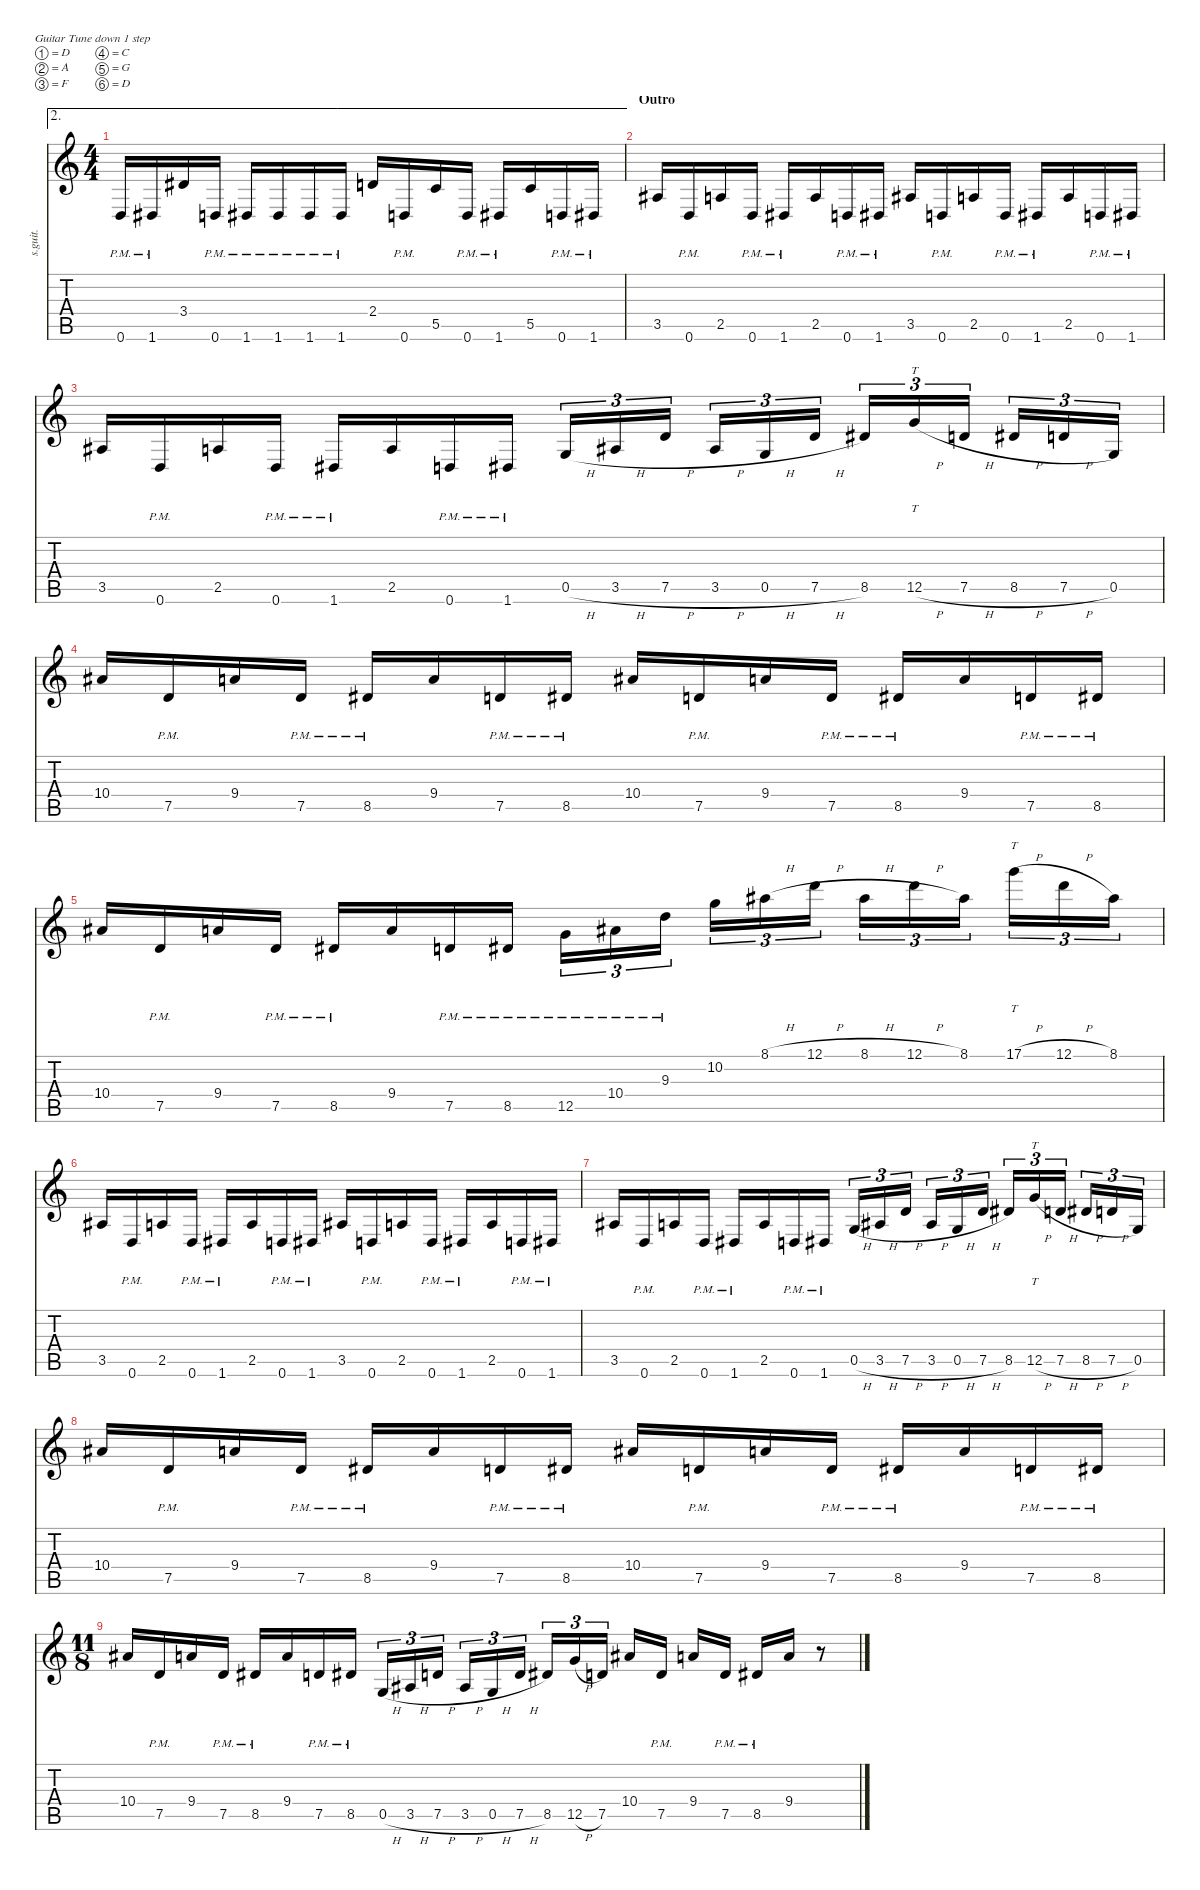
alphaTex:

\defaultSystemsLayout 4
\hideDynamics
\bracketExtendMode nobrackets
\track ("Muhammed Suicmez" "s.guit.") {instrument distortionguitar}
\staff {score tabs}
\tuning (D4 A3 F3 C3 G2 D2)
\ae 2
\ts (4 4)
\tempo (120 hide)
\clef g2
\ks c
0.6{pm}.16{lyrics (0 "") lyrics (1 "") lyrics (2 "") lyrics (3 "") lyrics (4 "") dy f} 1.6{pm acc #}.16{lyrics (0 "") lyrics (1 "") lyrics (2 "") lyrics (3 "") lyrics (4 "")} 3.4{acc #}.16{lyrics (0 "") lyrics (1 "") lyrics (2 "") lyrics (3 "") lyrics (4 "")} 0.6{pm}.16{lyrics (0 "") lyrics (1 "") lyrics (2 "") lyrics (3 "") lyrics (4 "")} 1.6{pm acc #}.16{lyrics (0 "") lyrics (1 "") lyrics (2 "") lyrics (3 "") lyrics (4 "")} 1.6{pm acc #}.16{lyrics (0 "") lyrics (1 "") lyrics (2 "") lyrics (3 "") lyrics (4 "")} 1.6{pm acc #}.16{lyrics (0 "") lyrics (1 "") lyrics (2 "") lyrics (3 "") lyrics (4 "")} 1.6{pm acc #}.16{lyrics (0 "") lyrics (1 "") lyrics (2 "") lyrics (3 "") lyrics (4 "")} 2.4.16{lyrics (0 "") lyrics (1 "") lyrics (2 "") lyrics (3 "") lyrics (4 "")} 0.6{pm}.16{lyrics (0 "") lyrics (1 "") lyrics (2 "") lyrics (3 "") lyrics (4 "")} 5.5.16{lyrics (0 "") lyrics (1 "") lyrics (2 "") lyrics (3 "") lyrics (4 "")} 0.6{pm}.16{lyrics (0 "") lyrics (1 "") lyrics (2 "") lyrics (3 "") lyrics (4 "")} 1.6{pm acc #}.16{lyrics (0 "") lyrics (1 "") lyrics (2 "") lyrics (3 "") lyrics (4 "")} 5.5.16{lyrics (0 "") lyrics (1 "") lyrics (2 "") lyrics (3 "") lyrics (4 "")} 0.6{pm}.16{lyrics (0 "") lyrics (1 "") lyrics (2 "") lyrics (3 "") lyrics (4 "")} 1.6{pm acc #}.16{lyrics (0 "") lyrics (1 "") lyrics (2 "") lyrics (3 "") lyrics (4 "")} |
\section ("" "Outro")
3.5{acc #}.16{lyrics (0 "") lyrics (1 "") lyrics (2 "") lyrics (3 "") lyrics (4 "")} 0.6{pm}.16{lyrics (0 "") lyrics (1 "") lyrics (2 "") lyrics (3 "") lyrics (4 "")} 2.5.16{lyrics (0 "") lyrics (1 "") lyrics (2 "") lyrics (3 "") lyrics (4 "")} 0.6{pm}.16{lyrics (0 "") lyrics (1 "") lyrics (2 "") lyrics (3 "") lyrics (4 "")} 1.6{pm acc #}.16{lyrics (0 "") lyrics (1 "") lyrics (2 "") lyrics (3 "") lyrics (4 "")} 2.5.16{lyrics (0 "") lyrics (1 "") lyrics (2 "") lyrics (3 "") lyrics (4 "")} 0.6{pm}.16{lyrics (0 "") lyrics (1 "") lyrics (2 "") lyrics (3 "") lyrics (4 "")} 1.6{pm acc #}.16{lyrics (0 "") lyrics (1 "") lyrics (2 "") lyrics (3 "") lyrics (4 "")} 3.5{acc #}.16{lyrics (0 "") lyrics (1 "") lyrics (2 "") lyrics (3 "") lyrics (4 "")} 0.6{pm}.16{lyrics (0 "") lyrics (1 "") lyrics (2 "") lyrics (3 "") lyrics (4 "")} 2.5.16{lyrics (0 "") lyrics (1 "") lyrics (2 "") lyrics (3 "") lyrics (4 "")} 0.6{pm}.16{lyrics (0 "") lyrics (1 "") lyrics (2 "") lyrics (3 "") lyrics (4 "")} 1.6{pm acc #}.16{lyrics (0 "") lyrics (1 "") lyrics (2 "") lyrics (3 "") lyrics (4 "")} 2.5.16{lyrics (0 "") lyrics (1 "") lyrics (2 "") lyrics (3 "") lyrics (4 "")} 0.6{pm}.16{lyrics (0 "") lyrics (1 "") lyrics (2 "") lyrics (3 "") lyrics (4 "")} 1.6{pm acc #}.16{lyrics (0 "") lyrics (1 "") lyrics (2 "") lyrics (3 "") lyrics (4 "")} |
3.5{acc #}.16{lyrics (0 "") lyrics (1 "") lyrics (2 "") lyrics (3 "") lyrics (4 "")} 0.6{pm}.16{lyrics (0 "") lyrics (1 "") lyrics (2 "") lyrics (3 "") lyrics (4 "")} 2.5.16{lyrics (0 "") lyrics (1 "") lyrics (2 "") lyrics (3 "") lyrics (4 "")} 0.6{pm}.16{lyrics (0 "") lyrics (1 "") lyrics (2 "") lyrics (3 "") lyrics (4 "")} 1.6{pm acc #}.16{lyrics (0 "") lyrics (1 "") lyrics (2 "") lyrics (3 "") lyrics (4 "")} 2.5.16{lyrics (0 "") lyrics (1 "") lyrics (2 "") lyrics (3 "") lyrics (4 "")} 0.6{pm}.16{lyrics (0 "") lyrics (1 "") lyrics (2 "") lyrics (3 "") lyrics (4 "")} 1.6{pm acc #}.16{lyrics (0 "") lyrics (1 "") lyrics (2 "") lyrics (3 "") lyrics (4 "")} 0.5{h}.16{tu (3 2) lyrics (0 "") lyrics (1 "") lyrics (2 "") lyrics (3 "") lyrics (4 "") dy mf} 3.5{h acc #}.16{tu (3 2) lyrics (0 "") lyrics (1 "") lyrics (2 "") lyrics (3 "") lyrics (4 "")} 7.5{h}.16{tu (3 2) lyrics (0 "") lyrics (1 "") lyrics (2 "") lyrics (3 "") lyrics (4 "")} 3.5{h acc #}.16{tu (3 2) lyrics (0 "") lyrics (1 "") lyrics (2 "") lyrics (3 "") lyrics (4 "")} 0.5{h}.16{tu (3 2) lyrics (0 "") lyrics (1 "") lyrics (2 "") lyrics (3 "") lyrics (4 "")} 7.5{h}.16{tu (3 2) lyrics (0 "") lyrics (1 "") lyrics (2 "") lyrics (3 "") lyrics (4 "")} 8.5{acc #}.16{tu (3 2) lyrics (0 "") lyrics (1 "") lyrics (2 "") lyrics (3 "") lyrics (4 "")} 12.5{h}.16{tt tu (3 2) lyrics (0 "") lyrics (1 "") lyrics (2 "") lyrics (3 "") lyrics (4 "")} 7.5{h}.16{tu (3 2) lyrics (0 "") lyrics (1 "") lyrics (2 "") lyrics (3 "") lyrics (4 "")} 8.5{h acc #}.16{tu (3 2) lyrics (0 "") lyrics (1 "") lyrics (2 "") lyrics (3 "") lyrics (4 "")} 7.5{h}.16{tu (3 2) lyrics (0 "") lyrics (1 "") lyrics (2 "") lyrics (3 "") lyrics (4 "")} 0.5.16{tu (3 2) lyrics (0 "") lyrics (1 "") lyrics (2 "") lyrics (3 "") lyrics (4 "")} |
10.4{acc #}.16{lyrics (0 "") lyrics (1 "") lyrics (2 "") lyrics (3 "") lyrics (4 "") dy f} 7.5{pm}.16{lyrics (0 "") lyrics (1 "") lyrics (2 "") lyrics (3 "") lyrics (4 "")} 9.4.16{lyrics (0 "") lyrics (1 "") lyrics (2 "") lyrics (3 "") lyrics (4 "")} 7.5{pm}.16{lyrics (0 "") lyrics (1 "") lyrics (2 "") lyrics (3 "") lyrics (4 "")} 8.5{pm acc #}.16{lyrics (0 "") lyrics (1 "") lyrics (2 "") lyrics (3 "") lyrics (4 "")} 9.4.16{lyrics (0 "") lyrics (1 "") lyrics (2 "") lyrics (3 "") lyrics (4 "")} 7.5{pm}.16{lyrics (0 "") lyrics (1 "") lyrics (2 "") lyrics (3 "") lyrics (4 "")} 8.5{pm acc #}.16{lyrics (0 "") lyrics (1 "") lyrics (2 "") lyrics (3 "") lyrics (4 "")} 10.4{acc #}.16{lyrics (0 "") lyrics (1 "") lyrics (2 "") lyrics (3 "") lyrics (4 "")} 7.5{pm}.16{lyrics (0 "") lyrics (1 "") lyrics (2 "") lyrics (3 "") lyrics (4 "")} 9.4.16{lyrics (0 "") lyrics (1 "") lyrics (2 "") lyrics (3 "") lyrics (4 "")} 7.5{pm}.16{lyrics (0 "") lyrics (1 "") lyrics (2 "") lyrics (3 "") lyrics (4 "")} 8.5{pm acc #}.16{lyrics (0 "") lyrics (1 "") lyrics (2 "") lyrics (3 "") lyrics (4 "")} 9.4.16{lyrics (0 "") lyrics (1 "") lyrics (2 "") lyrics (3 "") lyrics (4 "")} 7.5{pm}.16{lyrics (0 "") lyrics (1 "") lyrics (2 "") lyrics (3 "") lyrics (4 "")} 8.5{pm acc #}.16{lyrics (0 "") lyrics (1 "") lyrics (2 "") lyrics (3 "") lyrics (4 "")} |
10.4{acc #}.16{lyrics (0 "") lyrics (1 "") lyrics (2 "") lyrics (3 "") lyrics (4 "")} 7.5{pm}.16{lyrics (0 "") lyrics (1 "") lyrics (2 "") lyrics (3 "") lyrics (4 "")} 9.4.16{lyrics (0 "") lyrics (1 "") lyrics (2 "") lyrics (3 "") lyrics (4 "")} 7.5{pm}.16{lyrics (0 "") lyrics (1 "") lyrics (2 "") lyrics (3 "") lyrics (4 "")} 8.5{pm acc #}.16{lyrics (0 "") lyrics (1 "") lyrics (2 "") lyrics (3 "") lyrics (4 "")} 9.4.16{lyrics (0 "") lyrics (1 "") lyrics (2 "") lyrics (3 "") lyrics (4 "")} 7.5{pm}.16{lyrics (0 "") lyrics (1 "") lyrics (2 "") lyrics (3 "") lyrics (4 "")} 8.5{pm acc #}.16{lyrics (0 "") lyrics (1 "") lyrics (2 "") lyrics (3 "") lyrics (4 "")} 12.5{pm}.16{tu (3 2) lyrics (0 "") lyrics (1 "") lyrics (2 "") lyrics (3 "") lyrics (4 "")} 10.4{pm acc #}.16{tu (3 2) lyrics (0 "") lyrics (1 "") lyrics (2 "") lyrics (3 "") lyrics (4 "")} 9.3{pm}.16{tu (3 2) lyrics (0 "") lyrics (1 "") lyrics (2 "") lyrics (3 "") lyrics (4 "")} 10.2.16{tu (3 2) lyrics (0 "") lyrics (1 "") lyrics (2 "") lyrics (3 "") lyrics (4 "")} 8.1{h acc #}.16{tu (3 2) lyrics (0 "") lyrics (1 "") lyrics (2 "") lyrics (3 "") lyrics (4 "")} 12.1{h}.16{tu (3 2) lyrics (0 "") lyrics (1 "") lyrics (2 "") lyrics (3 "") lyrics (4 "")} 8.1{h acc #}.16{tu (3 2) lyrics (0 "") lyrics (1 "") lyrics (2 "") lyrics (3 "") lyrics (4 "")} 12.1{h}.16{tu (3 2) lyrics (0 "") lyrics (1 "") lyrics (2 "") lyrics (3 "") lyrics (4 "")} 8.1{acc #}.16{tu (3 2) lyrics (0 "") lyrics (1 "") lyrics (2 "") lyrics (3 "") lyrics (4 "")} 17.1{h}.16{tt tu (3 2) lyrics (0 "") lyrics (1 "") lyrics (2 "") lyrics (3 "") lyrics (4 "")} 12.1{h}.16{tu (3 2) lyrics (0 "") lyrics (1 "") lyrics (2 "") lyrics (3 "") lyrics (4 "")} 8.1{acc #}.16{tu (3 2) lyrics (0 "") lyrics (1 "") lyrics (2 "") lyrics (3 "") lyrics (4 "")} |
3.5{acc #}.16{lyrics (0 "") lyrics (1 "") lyrics (2 "") lyrics (3 "") lyrics (4 "")} 0.6{pm}.16{lyrics (0 "") lyrics (1 "") lyrics (2 "") lyrics (3 "") lyrics (4 "")} 2.5.16{lyrics (0 "") lyrics (1 "") lyrics (2 "") lyrics (3 "") lyrics (4 "")} 0.6{pm}.16{lyrics (0 "") lyrics (1 "") lyrics (2 "") lyrics (3 "") lyrics (4 "")} 1.6{pm acc #}.16{lyrics (0 "") lyrics (1 "") lyrics (2 "") lyrics (3 "") lyrics (4 "")} 2.5.16{lyrics (0 "") lyrics (1 "") lyrics (2 "") lyrics (3 "") lyrics (4 "")} 0.6{pm}.16{lyrics (0 "") lyrics (1 "") lyrics (2 "") lyrics (3 "") lyrics (4 "")} 1.6{pm acc #}.16{lyrics (0 "") lyrics (1 "") lyrics (2 "") lyrics (3 "") lyrics (4 "")} 3.5{acc #}.16{lyrics (0 "") lyrics (1 "") lyrics (2 "") lyrics (3 "") lyrics (4 "")} 0.6{pm}.16{lyrics (0 "") lyrics (1 "") lyrics (2 "") lyrics (3 "") lyrics (4 "")} 2.5.16{lyrics (0 "") lyrics (1 "") lyrics (2 "") lyrics (3 "") lyrics (4 "")} 0.6{pm}.16{lyrics (0 "") lyrics (1 "") lyrics (2 "") lyrics (3 "") lyrics (4 "")} 1.6{pm acc #}.16{lyrics (0 "") lyrics (1 "") lyrics (2 "") lyrics (3 "") lyrics (4 "")} 2.5.16{lyrics (0 "") lyrics (1 "") lyrics (2 "") lyrics (3 "") lyrics (4 "")} 0.6{pm}.16{lyrics (0 "") lyrics (1 "") lyrics (2 "") lyrics (3 "") lyrics (4 "")} 1.6{pm acc #}.16{lyrics (0 "") lyrics (1 "") lyrics (2 "") lyrics (3 "") lyrics (4 "")} |
3.5{acc #}.16{lyrics (0 "") lyrics (1 "") lyrics (2 "") lyrics (3 "") lyrics (4 "")} 0.6{pm}.16{lyrics (0 "") lyrics (1 "") lyrics (2 "") lyrics (3 "") lyrics (4 "")} 2.5.16{lyrics (0 "") lyrics (1 "") lyrics (2 "") lyrics (3 "") lyrics (4 "")} 0.6{pm}.16{lyrics (0 "") lyrics (1 "") lyrics (2 "") lyrics (3 "") lyrics (4 "")} 1.6{pm acc #}.16{lyrics (0 "") lyrics (1 "") lyrics (2 "") lyrics (3 "") lyrics (4 "")} 2.5.16{lyrics (0 "") lyrics (1 "") lyrics (2 "") lyrics (3 "") lyrics (4 "")} 0.6{pm}.16{lyrics (0 "") lyrics (1 "") lyrics (2 "") lyrics (3 "") lyrics (4 "")} 1.6{pm acc #}.16{lyrics (0 "") lyrics (1 "") lyrics (2 "") lyrics (3 "") lyrics (4 "")} 0.5{h}.16{tu (3 2) lyrics (0 "") lyrics (1 "") lyrics (2 "") lyrics (3 "") lyrics (4 "") dy mf} 3.5{h acc #}.16{tu (3 2) lyrics (0 "") lyrics (1 "") lyrics (2 "") lyrics (3 "") lyrics (4 "")} 7.5{h}.16{tu (3 2) lyrics (0 "") lyrics (1 "") lyrics (2 "") lyrics (3 "") lyrics (4 "")} 3.5{h acc #}.16{tu (3 2) lyrics (0 "") lyrics (1 "") lyrics (2 "") lyrics (3 "") lyrics (4 "")} 0.5{h}.16{tu (3 2) lyrics (0 "") lyrics (1 "") lyrics (2 "") lyrics (3 "") lyrics (4 "")} 7.5{h}.16{tu (3 2) lyrics (0 "") lyrics (1 "") lyrics (2 "") lyrics (3 "") lyrics (4 "")} 8.5{acc #}.16{tu (3 2) lyrics (0 "") lyrics (1 "") lyrics (2 "") lyrics (3 "") lyrics (4 "")} 12.5{h}.16{tt tu (3 2) lyrics (0 "") lyrics (1 "") lyrics (2 "") lyrics (3 "") lyrics (4 "")} 7.5{h}.16{tu (3 2) lyrics (0 "") lyrics (1 "") lyrics (2 "") lyrics (3 "") lyrics (4 "")} 8.5{h acc #}.16{tu (3 2) lyrics (0 "") lyrics (1 "") lyrics (2 "") lyrics (3 "") lyrics (4 "")} 7.5{h}.16{tu (3 2) lyrics (0 "") lyrics (1 "") lyrics (2 "") lyrics (3 "") lyrics (4 "")} 0.5.16{tu (3 2) lyrics (0 "") lyrics (1 "") lyrics (2 "") lyrics (3 "") lyrics (4 "")} |
10.4{acc #}.16{lyrics (0 "") lyrics (1 "") lyrics (2 "") lyrics (3 "") lyrics (4 "") dy f} 7.5{pm}.16{lyrics (0 "") lyrics (1 "") lyrics (2 "") lyrics (3 "") lyrics (4 "")} 9.4.16{lyrics (0 "") lyrics (1 "") lyrics (2 "") lyrics (3 "") lyrics (4 "")} 7.5{pm}.16{lyrics (0 "") lyrics (1 "") lyrics (2 "") lyrics (3 "") lyrics (4 "")} 8.5{pm acc #}.16{lyrics (0 "") lyrics (1 "") lyrics (2 "") lyrics (3 "") lyrics (4 "")} 9.4.16{lyrics (0 "") lyrics (1 "") lyrics (2 "") lyrics (3 "") lyrics (4 "")} 7.5{pm}.16{lyrics (0 "") lyrics (1 "") lyrics (2 "") lyrics (3 "") lyrics (4 "")} 8.5{pm acc #}.16{lyrics (0 "") lyrics (1 "") lyrics (2 "") lyrics (3 "") lyrics (4 "")} 10.4{acc #}.16{lyrics (0 "") lyrics (1 "") lyrics (2 "") lyrics (3 "") lyrics (4 "")} 7.5{pm}.16{lyrics (0 "") lyrics (1 "") lyrics (2 "") lyrics (3 "") lyrics (4 "")} 9.4.16{lyrics (0 "") lyrics (1 "") lyrics (2 "") lyrics (3 "") lyrics (4 "")} 7.5{pm}.16{lyrics (0 "") lyrics (1 "") lyrics (2 "") lyrics (3 "") lyrics (4 "")} 8.5{pm acc #}.16{lyrics (0 "") lyrics (1 "") lyrics (2 "") lyrics (3 "") lyrics (4 "")} 9.4.16{lyrics (0 "") lyrics (1 "") lyrics (2 "") lyrics (3 "") lyrics (4 "")} 7.5{pm}.16{lyrics (0 "") lyrics (1 "") lyrics (2 "") lyrics (3 "") lyrics (4 "")} 8.5{pm acc #}.16{lyrics (0 "") lyrics (1 "") lyrics (2 "") lyrics (3 "") lyrics (4 "")} |
\ts (11 8)
\beaming (8 2 2 2 2)
10.4{acc #}.16{lyrics (0 "") lyrics (1 "") lyrics (2 "") lyrics (3 "") lyrics (4 "")} 7.5{pm}.16{lyrics (0 "") lyrics (1 "") lyrics (2 "") lyrics (3 "") lyrics (4 "")} 9.4.16{lyrics (0 "") lyrics (1 "") lyrics (2 "") lyrics (3 "") lyrics (4 "")} 7.5{pm}.16{lyrics (0 "") lyrics (1 "") lyrics (2 "") lyrics (3 "") lyrics (4 "")} 8.5{pm acc #}.16{lyrics (0 "") lyrics (1 "") lyrics (2 "") lyrics (3 "") lyrics (4 "")} 9.4.16{lyrics (0 "") lyrics (1 "") lyrics (2 "") lyrics (3 "") lyrics (4 "")} 7.5{pm}.16{lyrics (0 "") lyrics (1 "") lyrics (2 "") lyrics (3 "") lyrics (4 "")} 8.5{pm acc #}.16{lyrics (0 "") lyrics (1 "") lyrics (2 "") lyrics (3 "") lyrics (4 "")} 0.5{h}.16{tu (3 2) lyrics (0 "") lyrics (1 "") lyrics (2 "") lyrics (3 "") lyrics (4 "") dy mf} 3.5{h acc #}.16{tu (3 2) lyrics (0 "") lyrics (1 "") lyrics (2 "") lyrics (3 "") lyrics (4 "")} 7.5{h}.16{tu (3 2) lyrics (0 "") lyrics (1 "") lyrics (2 "") lyrics (3 "") lyrics (4 "")} 3.5{h acc #}.16{tu (3 2) lyrics (0 "") lyrics (1 "") lyrics (2 "") lyrics (3 "") lyrics (4 "")} 0.5{h}.16{tu (3 2) lyrics (0 "") lyrics (1 "") lyrics (2 "") lyrics (3 "") lyrics (4 "")} 7.5{h}.16{tu (3 2) lyrics (0 "") lyrics (1 "") lyrics (2 "") lyrics (3 "") lyrics (4 "")} 8.5{acc #}.16{tu (3 2) lyrics (0 "") lyrics (1 "") lyrics (2 "") lyrics (3 "") lyrics (4 "")} 12.5{h}.16{tu (3 2) lyrics (0 "") lyrics (1 "") lyrics (2 "") lyrics (3 "") lyrics (4 "")} 7.5.16{tu (3 2) lyrics (0 "") lyrics (1 "") lyrics (2 "") lyrics (3 "") lyrics (4 "")} 10.4{acc #}.16{lyrics (0 "") lyrics (1 "") lyrics (2 "") lyrics (3 "") lyrics (4 "") dy f} 7.5{pm}.16{lyrics (0 "") lyrics (1 "") lyrics (2 "") lyrics (3 "") lyrics (4 "") dy mf} 9.4.16{lyrics (0 "") lyrics (1 "") lyrics (2 "") lyrics (3 "") lyrics (4 "") dy f} 7.5{pm}.16{lyrics (0 "") lyrics (1 "") lyrics (2 "") lyrics (3 "") lyrics (4 "")} 8.5{pm acc #}.16{lyrics (0 "") lyrics (1 "") lyrics (2 "") lyrics (3 "") lyrics (4 "")} 9.4.16{lyrics (0 "") lyrics (1 "") lyrics (2 "") lyrics (3 "") lyrics (4 "")} r.8
